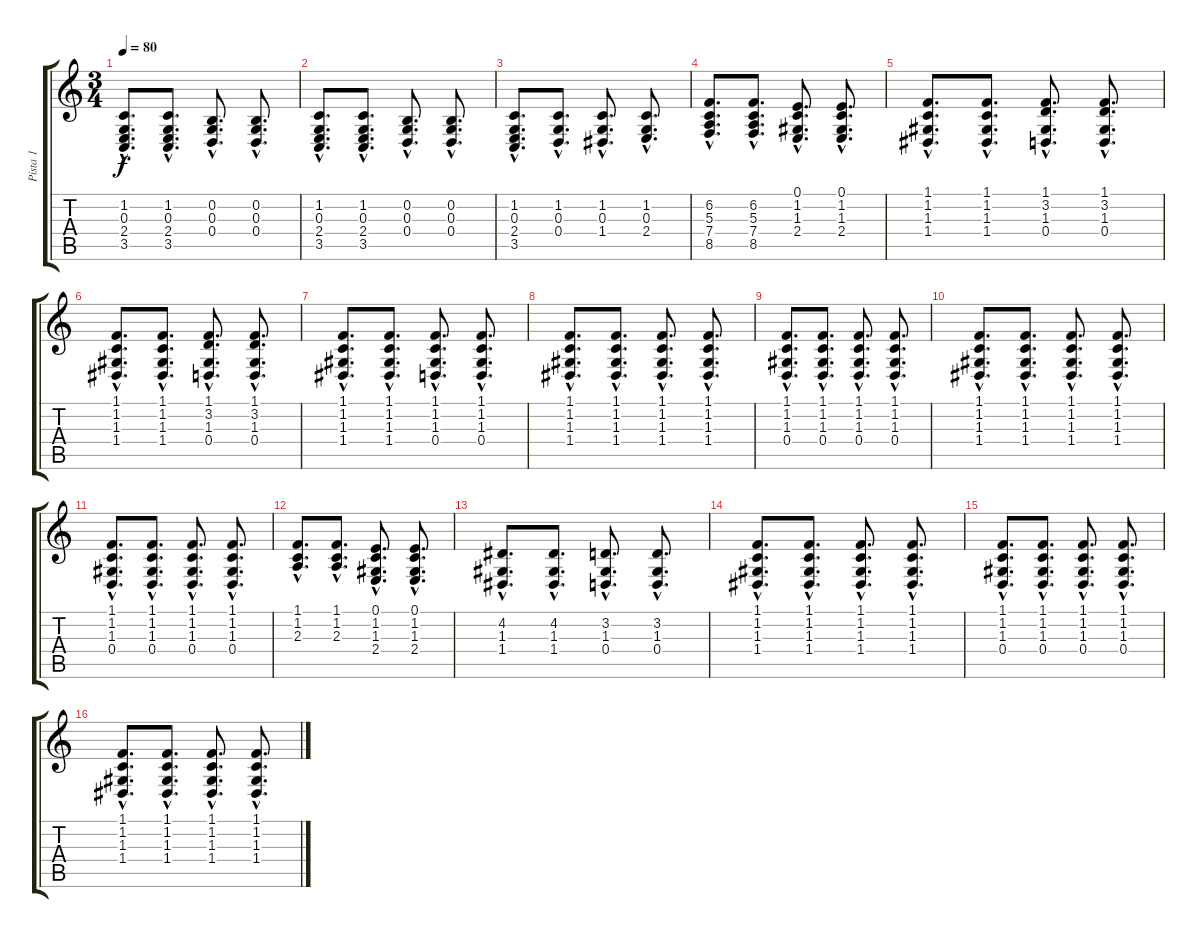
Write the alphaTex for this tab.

\track ("Pista 1" "Pista 1") {instrument harpsichord}
\staff {score tabs}
\tuning (E4 B3 G3 D3 A2 E2) {hide}
\ts (3 4)
\tempo 80
\clef g2
\ks c
(1.2{hac} 0.3{hac} 2.4{hac} 3.5{hac}).8{d dy f} (1.2{hac} 0.3{hac} 2.4{hac} 3.5{hac}).8{d} (0.2{hac} 0.3{hac} 0.4{hac}).8{d} (0.2{hac} 0.3{hac} 0.4{hac}).8{d} |
(1.2{hac} 0.3{hac} 2.4{hac} 3.5{hac}).8{d} (1.2{hac} 0.3{hac} 2.4{hac} 3.5{hac}).8{d} (0.2{hac} 0.3{hac} 0.4{hac}).8{d} (0.2{hac} 0.3{hac} 0.4{hac}).8{d} |
(1.2{hac} 0.3{hac} 2.4{hac} 3.5{hac}).8{d} (1.2{hac} 0.3{hac} 0.4{hac}).8{d} (1.2{hac} 0.3{hac} 1.4{hac}).8{d} (1.2{hac} 0.3{hac} 2.4{hac}).8{d} |
(6.2{hac} 5.3{hac} 7.4{hac} 8.5{hac}).8{d} (6.2{hac} 5.3{hac} 7.4{hac} 8.5{hac}).8{d} (0.1{hac} 1.2{hac} 1.3{hac} 2.4{hac}).8{d} (0.1{hac} 1.2{hac} 1.3{hac} 2.4{hac}).8{d} |
(1.1{hac} 1.2{hac} 1.3{hac} 1.4{hac}).8{d} (1.1{hac} 1.2{hac} 1.3{hac} 1.4{hac}).8{d} (1.1{hac} 3.2{hac} 1.3{hac} 0.4{hac}).8{d} (1.1{hac} 3.2{hac} 1.3{hac} 0.4{hac}).8{d} |
(1.1{hac} 1.2{hac} 1.3{hac} 1.4{hac}).8{d} (1.1{hac} 1.2{hac} 1.3{hac} 1.4{hac}).8{d} (1.1{hac} 3.2{hac} 1.3{hac} 0.4{hac}).8{d} (1.1{hac} 3.2{hac} 1.3{hac} 0.4{hac}).8{d} |
(1.1{hac} 1.2{hac} 1.3{hac} 1.4{hac}).8{d} (1.1{hac} 1.2{hac} 1.3{hac} 1.4{hac}).8{d} (1.1{hac} 1.2{hac} 1.3{hac} 0.4{hac}).8{d} (1.1{hac} 1.2{hac} 1.3{hac} 0.4{hac}).8{d} |
(1.1{hac} 1.2{hac} 1.3{hac} 1.4{hac}).8{d} (1.1{hac} 1.2{hac} 1.3{hac} 1.4{hac}).8{d} (1.1{hac} 1.2{hac} 1.3{hac} 1.4{hac}).8{d} (1.1{hac} 1.2{hac} 1.3{hac} 1.4{hac}).8{d} |
(1.1{hac} 1.2{hac} 1.3{hac} 0.4{hac}).8{d} (1.1{hac} 1.2{hac} 1.3{hac} 0.4{hac}).8{d} (1.1{hac} 1.2{hac} 1.3{hac} 0.4{hac}).8{d} (1.1{hac} 1.2{hac} 1.3{hac} 0.4{hac}).8{d} |
(1.1{hac} 1.2{hac} 1.3{hac} 1.4{hac}).8{d} (1.1{hac} 1.2{hac} 1.3{hac} 1.4{hac}).8{d} (1.1{hac} 1.2{hac} 1.3{hac} 1.4{hac}).8{d} (1.1{hac} 1.2{hac} 1.3{hac} 1.4{hac}).8{d} |
(1.1{hac} 1.2{hac} 1.3{hac} 0.4{hac}).8{d} (1.1{hac} 1.2{hac} 1.3{hac} 0.4{hac}).8{d} (1.1{hac} 1.2{hac} 1.3{hac} 0.4{hac}).8{d} (1.1{hac} 1.2{hac} 1.3{hac} 0.4{hac}).8{d} |
(1.1{hac} 1.2{hac} 2.3{hac}).8{d} (1.1{hac} 1.2{hac} 2.3{hac}).8{d} (0.1{hac} 1.2{hac} 1.3{hac} 2.4{hac}).8{d} (0.1{hac} 1.2{hac} 1.3{hac} 2.4{hac}).8{d} |
(4.2{hac} 1.3{hac} 1.4{hac}).8{d} (4.2{hac} 1.3{hac} 1.4{hac}).8{d} (3.2{hac} 1.3{hac} 0.4{hac}).8{d} (3.2{hac} 1.3{hac} 0.4{hac}).8{d} |
(1.1{hac} 1.2{hac} 1.3{hac} 1.4{hac}).8{d} (1.1{hac} 1.2{hac} 1.3{hac} 1.4{hac}).8{d} (1.1{hac} 1.2{hac} 1.3{hac} 1.4{hac}).8{d} (1.1{hac} 1.2{hac} 1.3{hac} 1.4{hac}).8{d} |
(1.1{hac} 1.2{hac} 1.3{hac} 0.4{hac}).8{d} (1.1{hac} 1.2{hac} 1.3{hac} 0.4{hac}).8{d} (1.1{hac} 1.2{hac} 1.3{hac} 0.4{hac}).8{d} (1.1{hac} 1.2{hac} 1.3{hac} 0.4{hac}).8{d} |
(1.1{hac} 1.2{hac} 1.3{hac} 1.4{hac}).8{d} (1.1{hac} 1.2{hac} 1.3{hac} 1.4{hac}).8{d} (1.1{hac} 1.2{hac} 1.3{hac} 1.4{hac}).8{d} (1.1{hac} 1.2{hac} 1.3{hac} 1.4{hac}).8{d}
